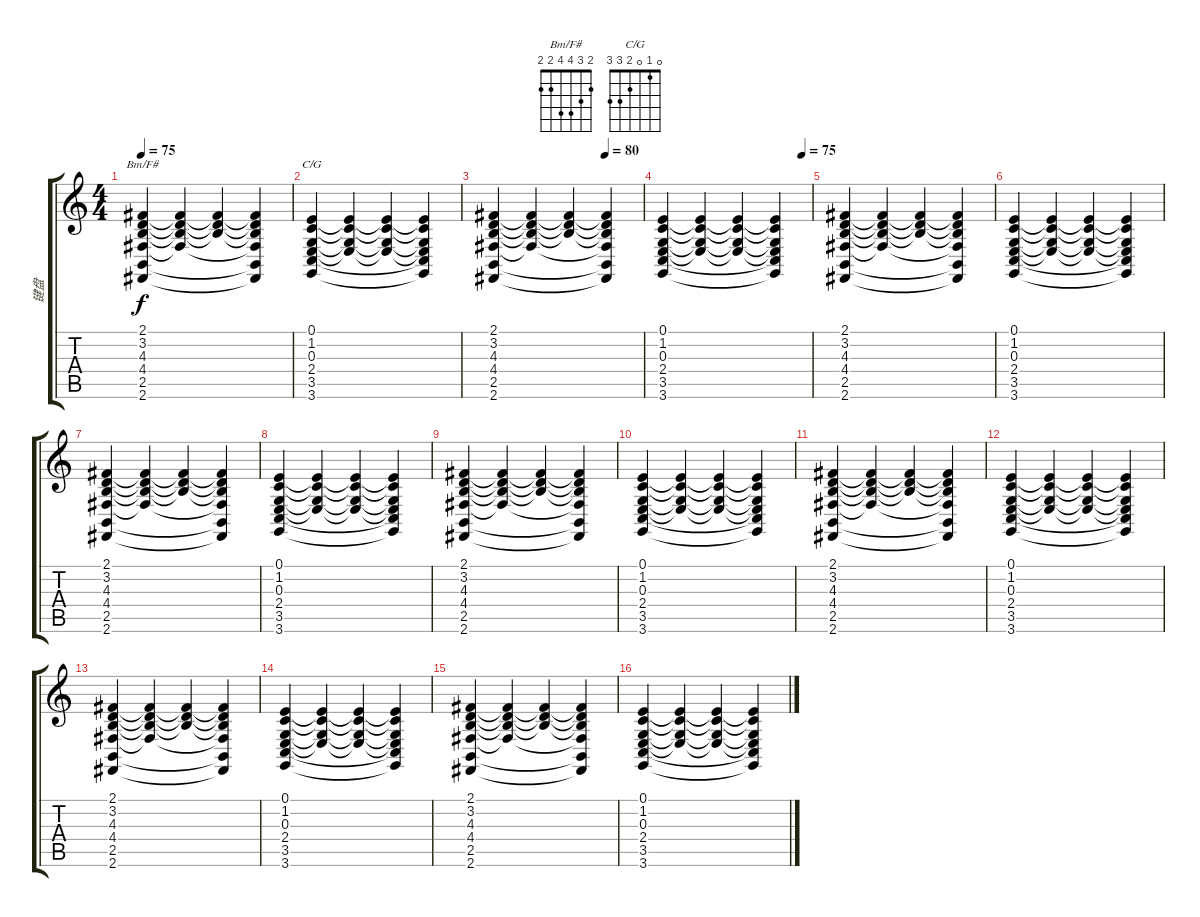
\track ("键盘" "键盘") {instrument pad4choir}
\staff {score tabs}
\tuning (E4 B3 G3 D3 A2 E2) {hide}
\chord ("Bm/F#" 2 3 4 4 2 2)
\chord ("C/G" 0 1 0 2 3 3)
\ts (4 4)
\tempo 75
\clef g2
\ks c
(2.1 3.2 4.3 4.4 2.5 2.6).4{ch "Bm/F#" dy f} (2.1{t} 3.2{t} 4.3{t} 4.4{t}).4 (2.1{t} 3.2{t} 4.3{t}).4 (2.1{t} 3.2{t} 4.3{t} 4.4{t} 2.5{t} 2.6{t}).4 |
(0.1 1.2 0.3 2.4 3.5 3.6).4{ch "C/G"} (0.1{t} 1.2{t} 0.3{t} 2.4{t}).4 (0.1{t} 1.2{t} 0.3{t} 2.4{t}).4 (0.1{t} 1.2{t} 0.3{t} 2.4{t} 3.5{t} 3.6{t}).4 |
\tempo (80 0.75)
(2.1 3.2 4.3 4.4 2.5 2.6).4 (2.1{t} 3.2{t} 4.3{t} 4.4{t}).4 (2.1{t} 3.2{t} 4.3{t}).4 (2.1{t} 3.2{t} 4.3{t} 4.4{t} 2.5{t} 2.6{t}).4 |
\tempo (75 0.9375)
(0.1 1.2 0.3 2.4 3.5 3.6).4 (0.1{t} 1.2{t} 0.3{t} 2.4{t}).4 (0.1{t} 1.2{t} 0.3{t} 2.4{t}).4 (0.1{t} 1.2{t} 0.3{t} 2.4{t} 3.5{t} 3.6{t}).4 |
(2.1 3.2 4.3 4.4 2.5 2.6).4 (2.1{t} 3.2{t} 4.3{t} 4.4{t}).4 (2.1{t} 3.2{t} 4.3{t}).4 (2.1{t} 3.2{t} 4.3{t} 4.4{t} 2.5{t} 2.6{t}).4 |
(0.1 1.2 0.3 2.4 3.5 3.6).4 (0.1{t} 1.2{t} 0.3{t} 2.4{t}).4 (0.1{t} 1.2{t} 0.3{t} 2.4{t}).4 (0.1{t} 1.2{t} 0.3{t} 2.4{t} 3.5{t} 3.6{t}).4 |
(2.1 3.2 4.3 4.4 2.5 2.6).4 (2.1{t} 3.2{t} 4.3{t} 4.4{t}).4 (2.1{t} 3.2{t} 4.3{t}).4 (2.1{t} 3.2{t} 4.3{t} 4.4{t} 2.5{t} 2.6{t}).4 |
(0.1 1.2 0.3 2.4 3.5 3.6).4 (0.1{t} 1.2{t} 0.3{t} 2.4{t}).4 (0.1{t} 1.2{t} 0.3{t} 2.4{t}).4 (0.1{t} 1.2{t} 0.3{t} 2.4{t} 3.5{t} 3.6{t}).4 |
(2.1 3.2 4.3 4.4 2.5 2.6).4 (2.1{t} 3.2{t} 4.3{t} 4.4{t}).4 (2.1{t} 3.2{t} 4.3{t}).4 (2.1{t} 3.2{t} 4.3{t} 4.4{t} 2.5{t} 2.6{t}).4 |
(0.1 1.2 0.3 2.4 3.5 3.6).4 (0.1{t} 1.2{t} 0.3{t} 2.4{t}).4 (0.1{t} 1.2{t} 0.3{t} 2.4{t}).4 (0.1{t} 1.2{t} 0.3{t} 2.4{t} 3.5{t} 3.6{t}).4 |
(2.1 3.2 4.3 4.4 2.5 2.6).4 (2.1{t} 3.2{t} 4.3{t} 4.4{t}).4 (2.1{t} 3.2{t} 4.3{t}).4 (2.1{t} 3.2{t} 4.3{t} 4.4{t} 2.5{t} 2.6{t}).4 |
(0.1 1.2 0.3 2.4 3.5 3.6).4 (0.1{t} 1.2{t} 0.3{t} 2.4{t}).4 (0.1{t} 1.2{t} 0.3{t} 2.4{t}).4 (0.1{t} 1.2{t} 0.3{t} 2.4{t} 3.5{t} 3.6{t}).4 |
(2.1 3.2 4.3 4.4 2.5 2.6).4 (2.1{t} 3.2{t} 4.3{t} 4.4{t}).4 (2.1{t} 3.2{t} 4.3{t}).4 (2.1{t} 3.2{t} 4.3{t} 4.4{t} 2.5{t} 2.6{t}).4 |
(0.1 1.2 0.3 2.4 3.5 3.6).4 (0.1{t} 1.2{t} 0.3{t} 2.4{t}).4 (0.1{t} 1.2{t} 0.3{t} 2.4{t}).4 (0.1{t} 1.2{t} 0.3{t} 2.4{t} 3.5{t} 3.6{t}).4 |
(2.1 3.2 4.3 4.4 2.5 2.6).4 (2.1{t} 3.2{t} 4.3{t} 4.4{t}).4 (2.1{t} 3.2{t} 4.3{t}).4 (2.1{t} 3.2{t} 4.3{t} 4.4{t} 2.5{t} 2.6{t}).4 |
(0.1 1.2 0.3 2.4 3.5 3.6).4 (0.1{t} 1.2{t} 0.3{t} 2.4{t}).4 (0.1{t} 1.2{t} 0.3{t} 2.4{t}).4 (0.1{t} 1.2{t} 0.3{t} 2.4{t} 3.5{t} 3.6{t}).4
